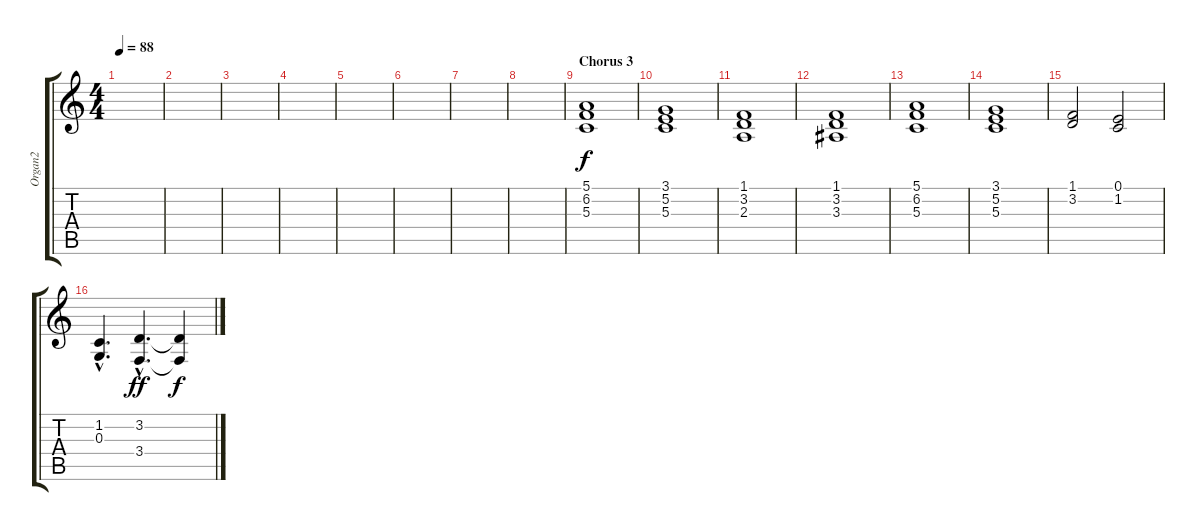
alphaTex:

\track ("Organ2" "Organ2") {instrument synthvoice}
\staff {score tabs}
\tuning (E4 B3 G3 D3 A2 E2) {hide}
\ts (4 4)
\tempo 88
\clef g2
\ks c
|
|
|
|
|
|
|
|
\section ("" "Chorus 3")
(5.1 6.2 5.3).1 |
(3.1 5.2 5.3).1 |
(1.1 3.2 2.3).1 |
(1.1 3.2 3.3).1 |
(5.1 6.2 5.3).1 |
(3.1 5.2 5.3).1 |
(1.1 3.2).2 (0.1 1.2).2 |
(1.2{hac} 0.3{hac}).4{d} (3.2{hac} 3.4{hac}).4{d dy ff} (3.2{t} 3.4{t}).4{dy f}
